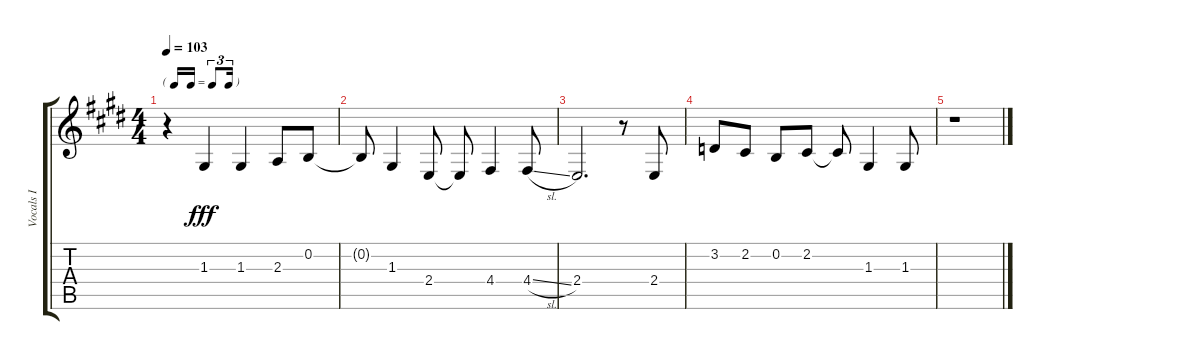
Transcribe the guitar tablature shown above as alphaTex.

\track ("Vocals I" "Vocals I") {instrument voiceoohs}
\staff {score tabs}
\tuning (E4 B3 G3 D3 A2 E2) {hide}
\ts (4 4)
\tf triplet16th
\tempo 103
\clef g2
\ks e
r.4{dy fff} 1.3.4 1.3.4 2.3.8 0.2.8 |
0.2{t}.8 1.3.4 2.4.8 2.4{t}.8 4.4.4 4.4{sl}.8 |
2.4.2{d} r.8 2.4.8 |
3.2.8 2.2.8 0.2.8 2.2.8 2.2{t}.8 1.3.4 1.3.8 |
r.1
